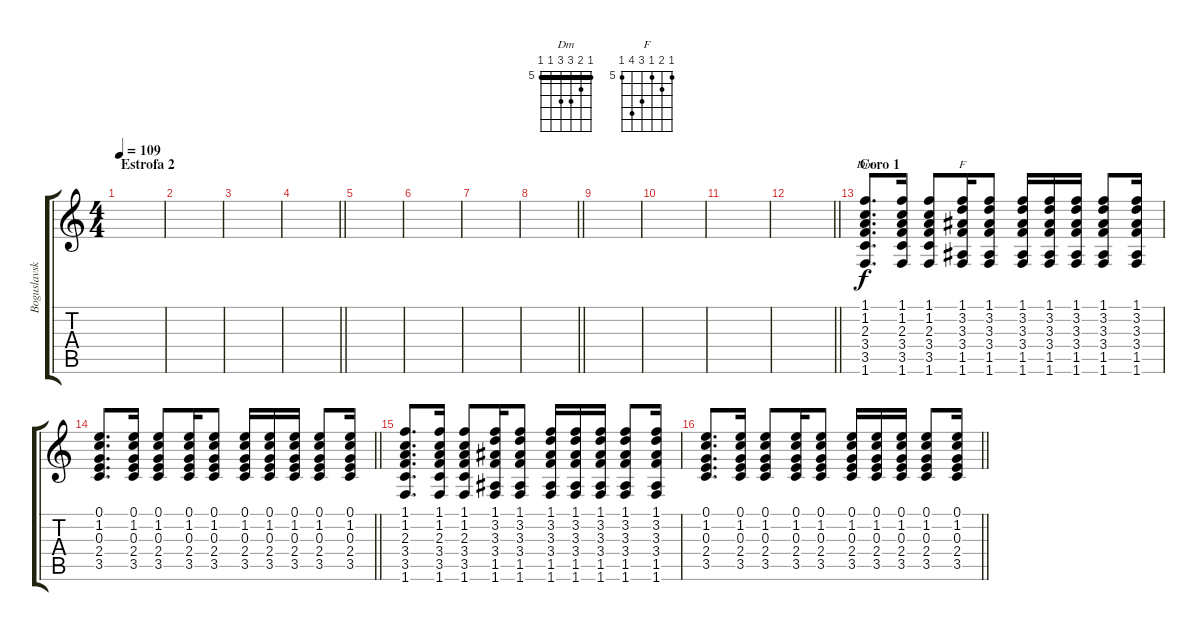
\track ("Boguslavsky" "Boguslavsk") {instrument acousticguitarsteel}
\staff {score tabs}
\tuning (E4 B3 G3 D3 A2 E2) {hide}
\chord ("Dm" 5 6 7 7 5 5) {firstfret 5 barre 5}
\chord ("F" 5 6 5 7 8 5) {firstfret 5}
\ts (4 4)
\section ("" "Estrofa 2")
\tempo 109
\clef g2
\ks c
|
|
|
\barLineRight lightlight
|
|
|
|
\barLineRight lightlight
|
|
|
|
\barLineRight lightlight
|
\section ("" "Coro 1")
(1.1 1.2 2.3 3.4 3.5 1.6).8{d ch "Dm" volume 6} (1.1 1.2 2.3 3.4 3.5 1.6).16 (1.1 1.2 2.3 3.4 3.5 1.6).8 (1.1 3.2 3.3 3.4 1.5 1.6).16{ch "F"} (1.1 3.2 3.3 3.4 1.5 1.6).8 (1.1 3.2 3.3 3.4 1.5 1.6).16 (1.1 3.2 3.3 3.4 1.5 1.6).16 (1.1 3.2 3.3 3.4 1.5 1.6).16 (1.1 3.2 3.3 3.4 1.5 1.6).8 (1.1 3.2 3.3 3.4 1.5 1.6).16 |
\barLineRight lightlight
(0.1 1.2 0.3 2.4 3.5).8{d volume 6} (0.1 1.2 0.3 2.4 3.5).16 (0.1 1.2 0.3 2.4 3.5).8 (0.1 1.2 0.3 2.4 3.5).16 (0.1 1.2 0.3 2.4 3.5).8 (0.1 1.2 0.3 2.4 3.5).16 (0.1 1.2 0.3 2.4 3.5).16 (0.1 1.2 0.3 2.4 3.5).16 (0.1 1.2 0.3 2.4 3.5).8 (0.1 1.2 0.3 2.4 3.5).16 |
(1.1 1.2 2.3 3.4 3.5 1.6).8{d volume 6} (1.1 1.2 2.3 3.4 3.5 1.6).16 (1.1 1.2 2.3 3.4 3.5 1.6).8 (1.1 3.2 3.3 3.4 1.5 1.6).16 (1.1 3.2 3.3 3.4 1.5 1.6).8 (1.1 3.2 3.3 3.4 1.5 1.6).16 (1.1 3.2 3.3 3.4 1.5 1.6).16 (1.1 3.2 3.3 3.4 1.5 1.6).16 (1.1 3.2 3.3 3.4 1.5 1.6).8 (1.1 3.2 3.3 3.4 1.5 1.6).16 |
\barLineRight lightlight
(0.1 1.2 0.3 2.4 3.5).8{d volume 6} (0.1 1.2 0.3 2.4 3.5).16 (0.1 1.2 0.3 2.4 3.5).8 (0.1 1.2 0.3 2.4 3.5).16 (0.1 1.2 0.3 2.4 3.5).8 (0.1 1.2 0.3 2.4 3.5).16 (0.1 1.2 0.3 2.4 3.5).16 (0.1 1.2 0.3 2.4 3.5).16 (0.1 1.2 0.3 2.4 3.5).8 (0.1 1.2 0.3 2.4 3.5).16
